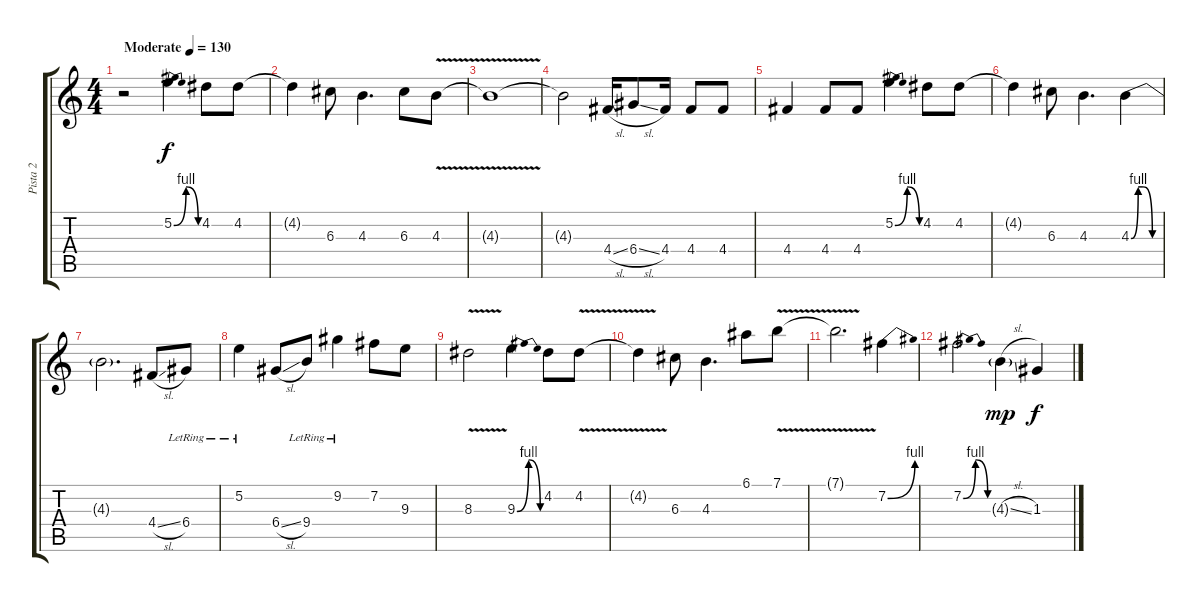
\track ("Pista 2" "Pista 2") {instrument overdrivenguitar}
\staff {score tabs}
\tuning (E4 B3 G3 D3 A2 E2) {hide}
\ts (4 4)
\tempo (130 "Moderate")
\clef g2
\ks c
r.2{dy f instrument overdrivenguitar} 5.2{be (bendrelease 0 0 15 4 30 4 60 0)}.4 4.2.8 4.2.8 |
4.2{t}.4 6.3.8 4.3.4{d} 6.3.8 4.3{v}.8 |
4.3{t}.1 |
4.3{t}.2 4.4{sl}.16 6.4{sl}.8 4.4.16 4.4.8 4.4.8 |
4.4.4 4.4.8 4.4.8 5.2{be (bendrelease 0 0 15 4 30 4 60 0)}.4 4.2.8 4.2.8 |
4.2{t}.4 6.3.8 4.3.4{d} 4.3{be (custom 0 0 15 4 25 4 45 0 50 0 60 0)}.4 |
4.3{t}.2{d} 4.4{sl}.8 6.4{lr}.8 |
5.2{lr}.4 6.4{sl}.8 9.4{lr}.8 9.2{lr}.4 7.2.8 9.3.8 |
8.3{v}.2 9.3{be (bendrelease 0 0 15 4 30 4 60 0)}.4 4.2.8 4.2{v}.8 |
4.2{t}.4 6.3.8 4.3.4{d} 6.1.8 7.1{v}.8 |
7.1{t}.2{d} 7.2{be (bend 0 0 60 4)}.4 |
7.2{be (bendrelease 0 0 15 4 30 4 60 0)}.2 4.3{sl g}.4{dy mp} 1.3.4{dy f}
